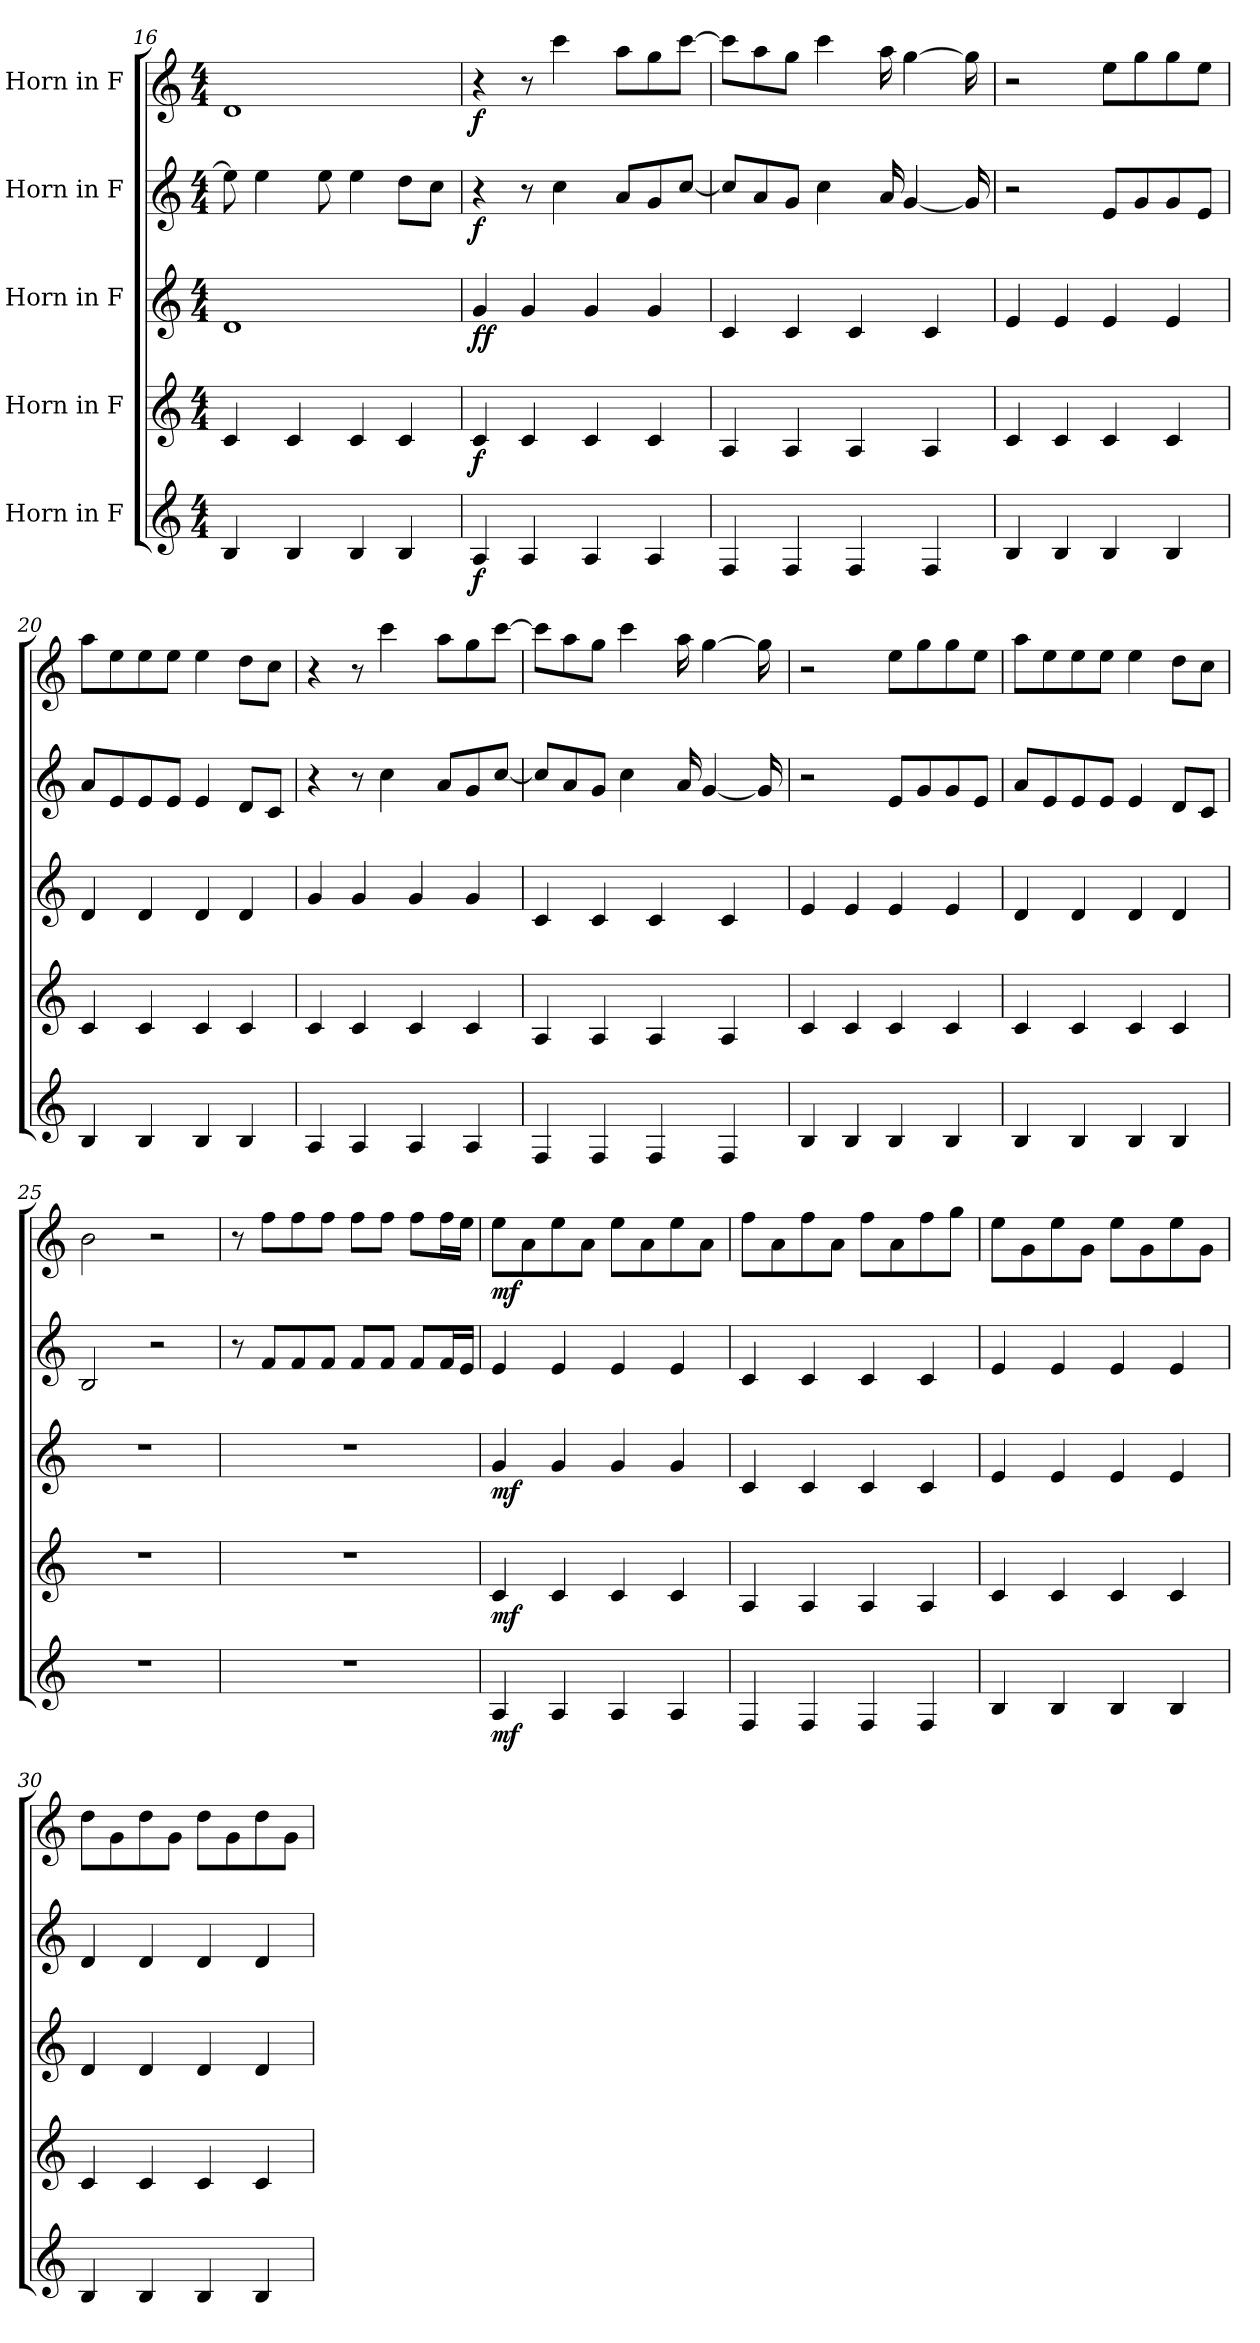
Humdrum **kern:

**kern	**dynam	**kern	**dynam	**kern	**dynam	**kern	**dynam	**kern	**dynam
*part5	*part5	*part4	*part4	*part3	*part3	*part2	*part2	*part1	*part1
*staff5	*staff5	*staff4	*staff4	*staff3	*staff3	*staff2	*staff2	*staff1	*staff1
*I"Horn in F	*	*I"Horn in F	*	*I"Horn in F	*	*I"Horn in F	*	*I"Horn in F	*
!!LO:LB:g=z
*clefG2	*	*clefG2	*	*clefG2	*	*clefG2	*	*clefG2	*
*ITrd4c7	*	*ITrd4c7	*	*ITrd4c7	*	*ITrd4c7	*	*ITrd4c7	*
*k[b-]	*	*k[b-]	*	*k[b-]	*	*k[b-]	*	*k[b-]	*
*M4/4	*	*M4/4	*	*M4/4	*	*M4/4	*	*M4/4	*
=16	=16	=16	=16	=16	=16	=16	=16	=16	=16
4E/	.	4F/	.	1G	.	8a\]	.	1G	.
.	.	.	.	.	.	4a\	.	.	.
4E/	.	4F/	.	.	.	.	.	.	.
.	.	.	.	.	.	8a\	.	.	.
4E/	.	4F/	.	.	.	4a\	.	.	.
4E/	.	4F/	.	.	.	8g\L	.	.	.
.	.	.	.	.	.	8f\J	.	.	.
=17	=17	=17	=17	=17	=17	=17	=17	=17	=17
!	!LO:DY:b	!	!LO:DY:b	!	!LO:DY:b	!	!	!	!
!	!	!	!	!	!LO:DY:n=1:b	!	!LO:DY:b	!	!LO:DY:b
4D/	f	4F/	f	4c/	f f	4r	f	4r	f
4D/	.	4F/	.	4c/	.	8r	.	8r	.
.	.	.	.	.	.	4f\	.	4ff\	.
4D/	.	4F/	.	4c/	.	.	.	.	.
.	.	.	.	.	.	8d/L	.	8dd\L	.
4D/	.	4F/	.	4c/	.	8c/	.	8cc\	.
.	.	.	.	.	.	[8f/J	.	[8ff\J	.
=18	=18	=18	=18	=18	=18	=18	=18	=18	=18
4BB-/	.	4D/	.	4F/	.	8f/L]	.	8ff\L]	.
.	.	.	.	.	.	8d/	.	8dd\	.
4BB-/	.	4D/	.	4F/	.	8c/J	.	8cc\J	.
.	.	.	.	.	.	4f\	.	4ff\	.
4BB-/	.	4D/	.	4F/	.	.	.	.	.
.	.	.	.	.	.	16d/	.	16dd\	.
.	.	.	.	.	.	[4c/	.	[4cc\	.
4BB-/	.	4D/	.	4F/	.	.	.	.	.
.	.	.	.	.	.	16c/]	.	16cc\]	.
=19	=19	=19	=19	=19	=19	=19	=19	=19	=19
4E/	.	4F/	.	4A/	.	2r	.	2r	.
4E/	.	4F/	.	4A/	.	.	.	.	.
4E/	.	4F/	.	4A/	.	8A/L	.	8a\L	.
.	.	.	.	.	.	8c/	.	8cc\	.
4E/	.	4F/	.	4A/	.	8c/	.	8cc\	.
.	.	.	.	.	.	8A/J	.	8a\J	.
=20	=20	=20	=20	=20	=20	=20	=20	=20	=20
4E/	.	4F/	.	4G/	.	8d/L	.	8dd\L	.
.	.	.	.	.	.	8A/	.	8a\	.
4E/	.	4F/	.	4G/	.	8A/	.	8a\	.
.	.	.	.	.	.	8A/J	.	8a\J	.
4E/	.	4F/	.	4G/	.	4A/	.	4a\	.
4E/	.	4F/	.	4G/	.	8G/L	.	8g\L	.
.	.	.	.	.	.	8F/J	.	8f\J	.
!!LO:PB:g=z
=21	=21	=21	=21	=21	=21	=21	=21	=21	=21
4D/	.	4F/	.	4c/	.	4r	.	4r	.
4D/	.	4F/	.	4c/	.	8r	.	8r	.
.	.	.	.	.	.	4f\	.	4ff\	.
4D/	.	4F/	.	4c/	.	.	.	.	.
.	.	.	.	.	.	8d/L	.	8dd\L	.
4D/	.	4F/	.	4c/	.	8c/	.	8cc\	.
.	.	.	.	.	.	[8f/J	.	[8ff\J	.
=22	=22	=22	=22	=22	=22	=22	=22	=22	=22
4BB-/	.	4D/	.	4F/	.	8f/L]	.	8ff\L]	.
.	.	.	.	.	.	8d/	.	8dd\	.
4BB-/	.	4D/	.	4F/	.	8c/J	.	8cc\J	.
.	.	.	.	.	.	4f\	.	4ff\	.
4BB-/	.	4D/	.	4F/	.	.	.	.	.
.	.	.	.	.	.	16d/	.	16dd\	.
.	.	.	.	.	.	[4c/	.	[4cc\	.
4BB-/	.	4D/	.	4F/	.	.	.	.	.
.	.	.	.	.	.	16c/]	.	16cc\]	.
=23	=23	=23	=23	=23	=23	=23	=23	=23	=23
4E/	.	4F/	.	4A/	.	2r	.	2r	.
4E/	.	4F/	.	4A/	.	.	.	.	.
4E/	.	4F/	.	4A/	.	8A/L	.	8a\L	.
.	.	.	.	.	.	8c/	.	8cc\	.
4E/	.	4F/	.	4A/	.	8c/	.	8cc\	.
.	.	.	.	.	.	8A/J	.	8a\J	.
=24	=24	=24	=24	=24	=24	=24	=24	=24	=24
4E/	.	4F/	.	4G/	.	8d/L	.	8dd\L	.
.	.	.	.	.	.	8A/	.	8a\	.
4E/	.	4F/	.	4G/	.	8A/	.	8a\	.
.	.	.	.	.	.	8A/J	.	8a\J	.
4E/	.	4F/	.	4G/	.	4A/	.	4a\	.
4E/	.	4F/	.	4G/	.	8G/L	.	8g\L	.
.	.	.	.	.	.	8F/J	.	8f\J	.
=25	=25	=25	=25	=25	=25	=25	=25	=25	=25
1r	.	1r	.	1r	.	2E/	.	2e\	.
.	.	.	.	.	.	2r	.	2r	.
=26	=26	=26	=26	=26	=26	=26	=26	=26	=26
1r	.	1r	.	1r	.	8r	.	8r	.
.	.	.	.	.	.	8B-/L	.	8b-\L	.
.	.	.	.	.	.	8B-/	.	8b-\	.
.	.	.	.	.	.	8B-/J	.	8b-\J	.
.	.	.	.	.	.	8B-/L	.	8b-\L	.
.	.	.	.	.	.	8B-/J	.	8b-\J	.
.	.	.	.	.	.	8B-/L	.	8b-\L	.
.	.	.	.	.	.	16B-/L	.	16b-\L	.
.	.	.	.	.	.	16A/JJ	.	16a\JJ	.
!!LO:LB:g=z
=27	=27	=27	=27	=27	=27	=27	=27	=27	=27
!	!LO:DY:b	!	!LO:DY:b	!	!LO:DY:b	!	!LO:DY:b	!	!
!	!	!	!	!	!	!	!LO:DY:n=1:b	!	!LO:DY:b
4D/	mf	4F/	mf	4c/	mf	4A/	mf mf	8a\L	mf
.	.	.	.	.	.	.	.	8d\	.
4D/	.	4F/	.	4c/	.	4A/	.	8a\	.
.	.	.	.	.	.	.	.	8d\J	.
4D/	.	4F/	.	4c/	.	4A/	.	8a\L	.
.	.	.	.	.	.	.	.	8d\	.
4D/	.	4F/	.	4c/	.	4A/	.	8a\	.
.	.	.	.	.	.	.	.	8d\J	.
=28	=28	=28	=28	=28	=28	=28	=28	=28	=28
4BB-/	.	4D/	.	4F/	.	4F/	.	8b-\L	.
.	.	.	.	.	.	.	.	8d\	.
4BB-/	.	4D/	.	4F/	.	4F/	.	8b-\	.
.	.	.	.	.	.	.	.	8d\J	.
4BB-/	.	4D/	.	4F/	.	4F/	.	8b-\L	.
.	.	.	.	.	.	.	.	8d\	.
4BB-/	.	4D/	.	4F/	.	4F/	.	8b-\	.
.	.	.	.	.	.	.	.	8cc\J	.
=29	=29	=29	=29	=29	=29	=29	=29	=29	=29
4E/	.	4F/	.	4A/	.	4A/	.	8a\L	.
.	.	.	.	.	.	.	.	8c\	.
4E/	.	4F/	.	4A/	.	4A/	.	8a\	.
.	.	.	.	.	.	.	.	8c\J	.
4E/	.	4F/	.	4A/	.	4A/	.	8a\L	.
.	.	.	.	.	.	.	.	8c\	.
4E/	.	4F/	.	4A/	.	4A/	.	8a\	.
.	.	.	.	.	.	.	.	8c\J	.
=30	=30	=30	=30	=30	=30	=30	=30	=30	=30
4E/	.	4F/	.	4G/	.	4G/	.	8g\L	.
.	.	.	.	.	.	.	.	8c\	.
4E/	.	4F/	.	4G/	.	4G/	.	8g\	.
.	.	.	.	.	.	.	.	8c\J	.
4E/	.	4F/	.	4G/	.	4G/	.	8g\L	.
.	.	.	.	.	.	.	.	8c\	.
4E/	.	4F/	.	4G/	.	4G/	.	8g\	.
.	.	.	.	.	.	.	.	8c\J	.
=	=	=	=	=	=	=	=	=	=
*-	*-	*-	*-	*-	*-	*-	*-	*-	*-
